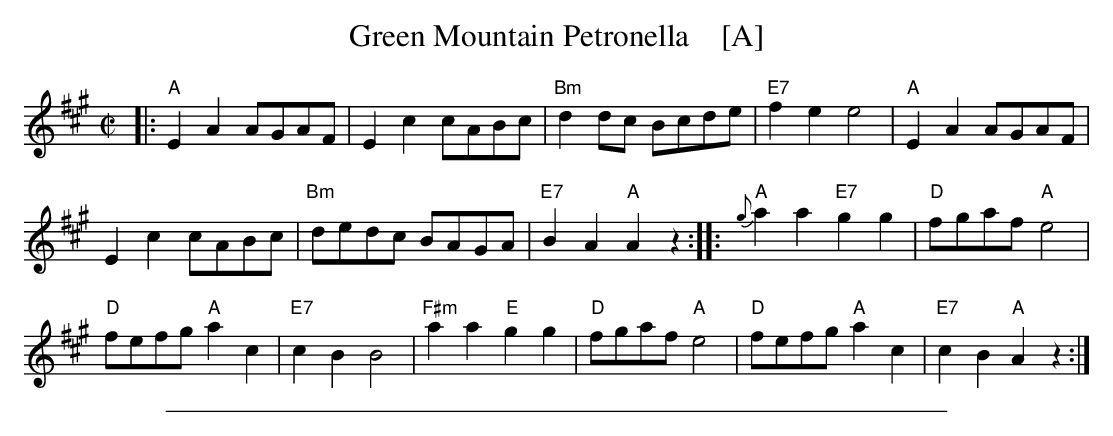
X:1
T: Green Mountain Petronella    [A]
M: C|
L: 1/8
K: A
|:\
"A"E2A2 AGAF | E2c2 cABc | "Bm"d2dc Bcde | "E7"f2e2 e4 | "A"E2A2 AGAF |
E2c2 cABc | "Bm"dedc BAGA | "E7"B2A2 "A"A2z2 :: "A"{g}a2a2 "E7"g2g2 | "D"fgaf "A"e4 |
"D"fefg "A"a2c2 | "E7"c2B2 B4 | "F#m"a2a2 "E"g2g2 | "D"fgaf "A"e4 | "D"fefg "A"a2c2 | "E7"c2B2 "A"A2z2 :|
